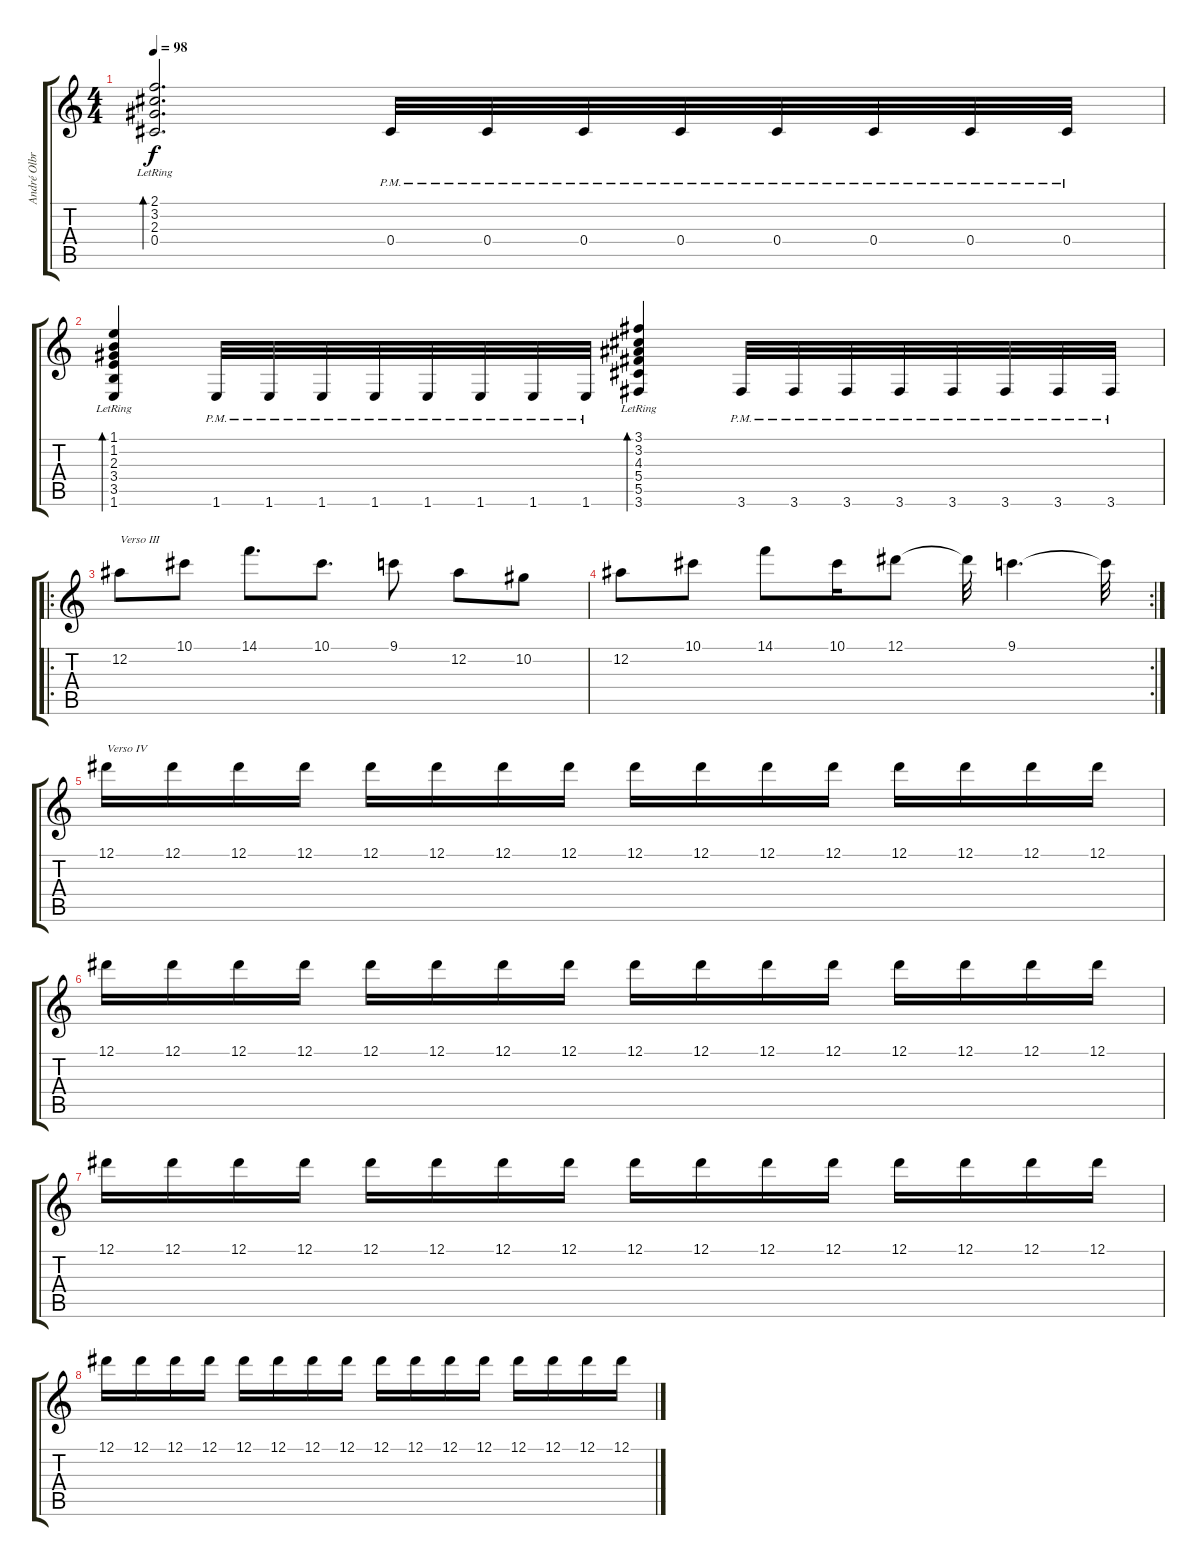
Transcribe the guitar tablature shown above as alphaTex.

\track ("André Olbrich" "André Olbr") {instrument acousticguitarsteel}
\staff {score tabs}
\tuning (Eb4 Bb3 Gb3 Db3 Ab2 Eb2) {hide}
\ts (4 4)
\tempo 98
\clef g2
\ks c
(2.1{lr} 3.2{lr} 2.3{lr} 0.4{lr}).2{d bd 240 dy f} 0.4{pm}.32 0.4{pm}.32 0.4{pm}.32 0.4{pm}.32 0.4{pm}.32 0.4{pm}.32 0.4{pm}.32 0.4{pm}.32 |
(1.1{lr} 1.2{lr} 2.3{lr} 3.4{lr} 3.5{lr} 1.6{lr}).4{bd 120} 1.6{pm}.32 1.6{pm}.32 1.6{pm}.32 1.6{pm}.32 1.6{pm}.32 1.6{pm}.32 1.6{pm}.32 1.6{pm}.32 (3.1{lr} 3.2{lr} 4.3{lr} 5.4{lr} 5.5{lr} 3.6{lr}).4{bd 120} 3.6{pm}.32 3.6{pm}.32 3.6{pm}.32 3.6{pm}.32 3.6{pm}.32 3.6{pm}.32 3.6{pm}.32 3.6{pm}.32 |
\ro
12.2.8{txt "Verso III"} 10.1.8 14.1.8{d} 10.1.8{d} 9.1.8 12.2.8 10.2.8 |
\rc 2
12.2.8 10.1.8 14.1.8 10.1.16 12.1.8 12.1{t}.32 9.1.4{d} 9.1{t}.32 |
12.1.16{txt "Verso IV"} 12.1.16 12.1.16 12.1.16 12.1.16 12.1.16 12.1.16 12.1.16 12.1.16 12.1.16 12.1.16 12.1.16 12.1.16 12.1.16 12.1.16 12.1.16 |
12.1.16 12.1.16 12.1.16 12.1.16 12.1.16 12.1.16 12.1.16 12.1.16 12.1.16 12.1.16 12.1.16 12.1.16 12.1.16 12.1.16 12.1.16 12.1.16 |
12.1.16 12.1.16 12.1.16 12.1.16 12.1.16 12.1.16 12.1.16 12.1.16 12.1.16 12.1.16 12.1.16 12.1.16 12.1.16 12.1.16 12.1.16 12.1.16 |
12.1.16 12.1.16 12.1.16 12.1.16 12.1.16 12.1.16 12.1.16 12.1.16 12.1.16 12.1.16 12.1.16 12.1.16 12.1.16 12.1.16 12.1.16 12.1.16
